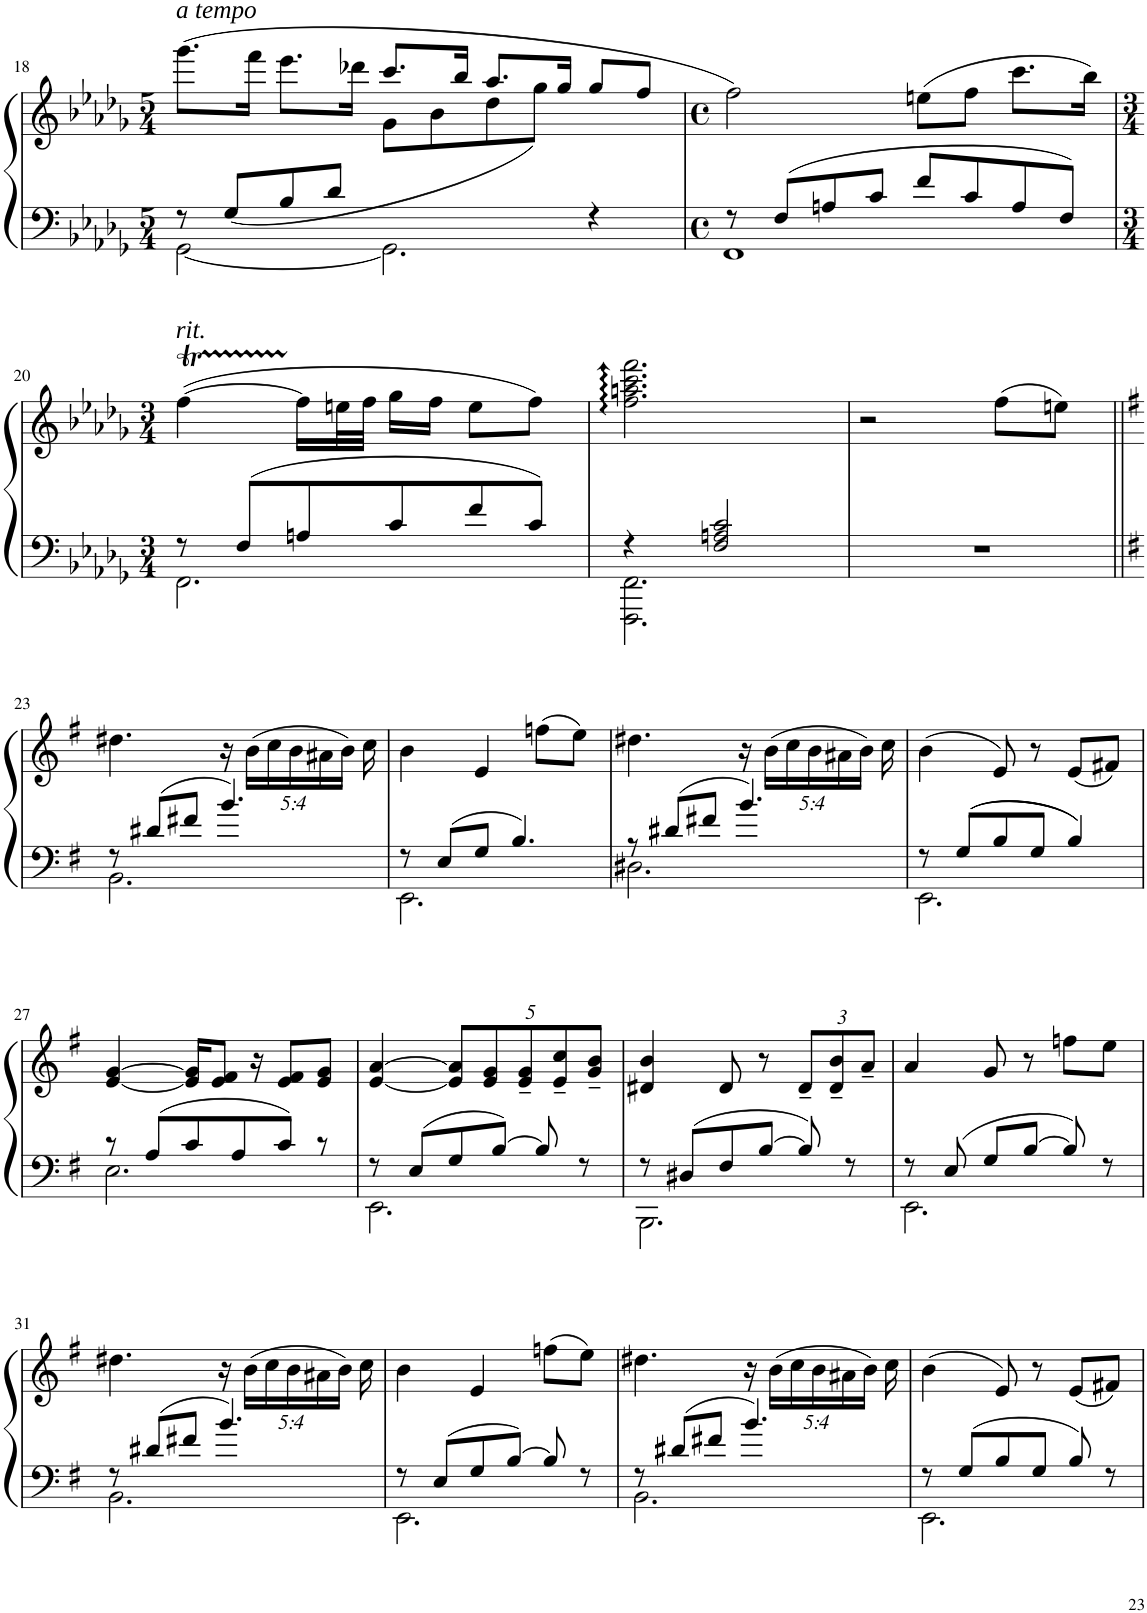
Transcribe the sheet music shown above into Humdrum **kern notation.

**kern	**kern
*part1	*part1
*staff2	*staff1
!!LO:PB:g=z
*clefF4	*clefG2
*k[b-e-a-d-g-]	*k[b-e-a-d-g-]
*D-:	*D-:
*M5/4	*M5/4
=18	=18
*^	*^
!	!	!LO:TX:a:i:t=a tempo	!
8r	[<2GG-\	(>8.ggg-\L	2ryy
(<8G-/L	.	.	.
.	.	16fff\Jk	.
8B-/	.	8.eee-\L	.
8d-/J	.	.	.
.	.	16ddd-X\Jk	.
2ryy	2.GG-\]	8.ccc/L	8g-\L
.	.	.	8b-\
.	.	16bb-/Jk	.
.	.	8.aa-/L	8dd-\
.	.	.	8gg-\J)
.	.	16gg-/Jk	.
4r	.	8gg-/L	4ryy
.	.	8ff/J	.
*	*	*v	*v
=19	=19	=19
*M4/4	*	*M4/4
*met(c)	*	*met(c)
8r	1FF	2ff\)
8F/L	.	.
8An/	.	.
8c/J	.	.
8f/L	.	(>8een\L
8c/	.	8ff\J
8A/	.	8.ccc\L
8F/J	.	.
.	.	16bb-\Jk)
!!LO:LB:g=z
=20	=20	=20
*M3/4	*	*M3/4
!	!	!LO:TX:a:i:t=rit.
8r	2.FF\	(>[4fft\
8F/L	.	.
8An/	.	16ff\LL]
.	.	32een\L
.	.	32ff\JJJ
8c/	.	16gg-\LL
.	.	16ff\JJ
8f/	.	8ee\L
8c/J	.	8ff\J)
=21	=21	=21
4r	2.FFF\ 2.FF\	2.ff\ 2.aan\ 2.ccc\ 2.fff\
2F/ 2An/ 2c/	.	.
*v	*v	*
=22	=22
2.r	2r
.	(>8ff\L
.	8een\J)
!!LO:LB:g=z
=23||	=23||
*k[f#]	*k[f#]
*e:	*e:
*^	*
8r	2.BB\	4.dd#X\
8d#X/L	.	.
8f#X/J	.	.
4.b/	.	16r
*	*	*Xbrackettup
.	.	(20b\LL
.	.	20cc\
.	.	20b\
.	.	20a#X\
.	.	20b\JJ)
.	.	16cc\
=24	=24	=24
8r	2.EE\	4b\
8E/L	.	.
8G/J	.	4e/
4.B/	.	.
.	.	(8ffn\L
.	.	8ee\J)
=25	=25	=25
8r	2.D#X\	4.dd#X\
8d#X/L	.	.
8f#X/J	.	.
4.b/	.	16r
.	.	(20b\LL
.	.	20cc\
.	.	20b\
.	.	20a#X\
.	.	20b\JJ)
.	.	16cc\
=26	=26	=26
8r	2.EE\	(>4b\
8G/L	.	.
8B/	.	8e/)
8G/J	.	8r
4B/	.	(<8e/L
.	.	8f#X/J)
!!LO:LB:g=z
=27	=27	=27
8r	2.E\	[4e/ [4g/
8A/L	.	.
8c/	.	16e/] 16g/]KL
.	.	8e/ 8f#/J
8A/	.	.
.	.	16r
8c/J	.	8e/ 8f#/L
8r	.	8e/ 8g/J
=28	=28	=28
8r	2.EE\	[4e/ [4a/
8E/L	.	.
8G/	.	10e/] 10a/]L
.	.	10e/ 10g/
[8B/J	.	.
.	.	10e/~ 10g/~
8B/]	.	.
.	.	10e/~ 10cc/~
8r	.	.
.	.	10g/~ 10b/~J
=29	=29	=29
8r	2.BBB\	4d#X/ 4b/
8D#X/L	.	.
8F#/	.	8d#/
[>8B/J	.	8r
8B/]	.	12d#~/L
.	.	12d#/~ 12b/~
8r	.	.
.	.	12a~/J
=30	=30	=30
8r	2.EE\	4a/
8E/	.	.
8G/L	.	8g/
[>8B/J	.	8r
8B/]	.	8ffn\L
8r	.	8ee\J
!!LO:LB:g=z
=31	=31	=31
8r	2.BB\	4.dd#X\
8d#X/L	.	.
8f#X/J	.	.
4.b/	.	16r
.	.	(20b\LL
.	.	20cc\
.	.	20b\
.	.	20a#X\
.	.	20b\JJ)
.	.	16cc\
=32	=32	=32
8r	2.EE\	4b\
8E/L	.	.
8G/	.	4e/
[8B/J	.	.
8B/]	.	(8ffn\L
8r	.	8ee\J)
=33	=33	=33
8r	2.BB\	4.dd#X\
8d#X/L	.	.
8f#X/J	.	.
4.b/	.	16r
.	.	(20b\LL
.	.	20cc\
.	.	20b\
.	.	20a#X\
.	.	20b\JJ)
.	.	16cc\
=34	=34	=34
8r	2.EE\	(>4b\
8G/L	.	.
8B/	.	8e/)
8G/J	.	8r
8B/	.	(<8e/L
8r	.	8f#X/J)
*v	*v	*
=	=
*-	*-
